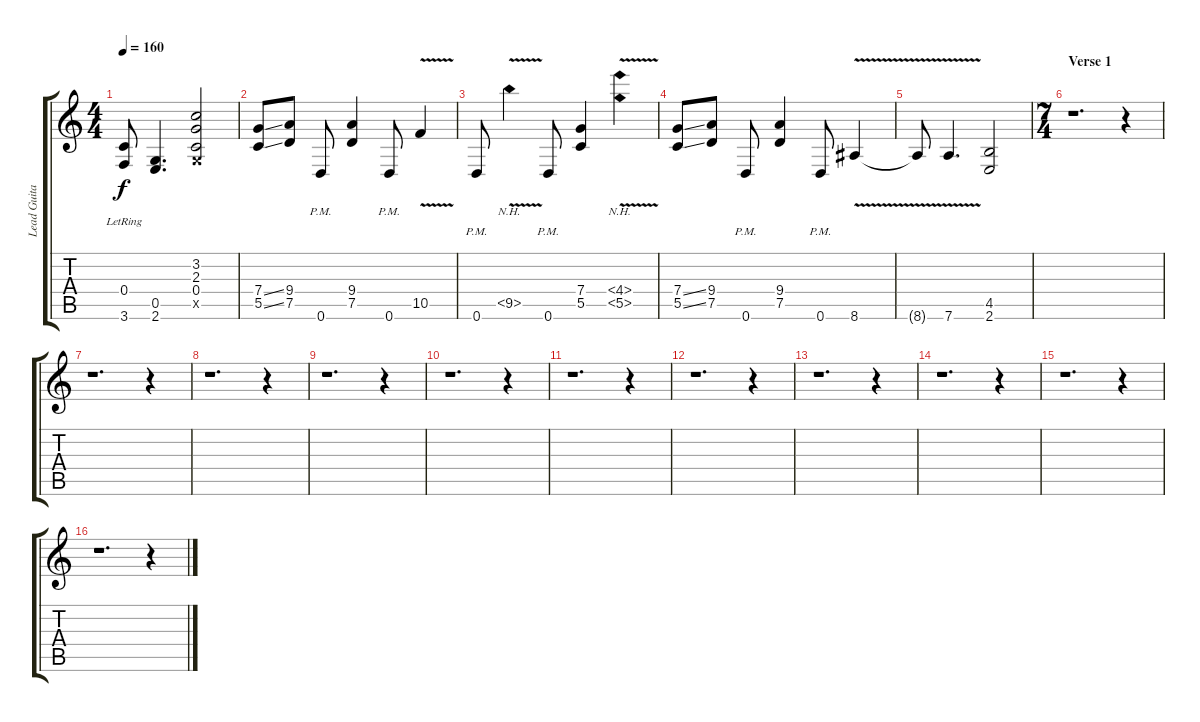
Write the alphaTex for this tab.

\track ("Lead Guitar" "Lead Guita") {instrument overdrivenguitar}
\staff {score tabs}
\tuning (D4 A3 F3 C3 G2 D2) {hide}
\ts (4 4)
\tempo 160
\clef g2
\ks c
(0.4{lr} 3.6{t}).8{dy f} (0.5{t} 2.6).4{d} (3.2 2.3 0.4 0.5{x}).2 |
(7.4{ss} 5.5{ss}).8 (9.4 7.5).8 0.6{pm}.8 (9.4 7.5).4 0.6{pm}.8 10.5{v}.4 |
0.6{pm}.8 9.5{nh v}.4 0.6{pm}.8 (7.4 5.5).4 (4.4{nh v} 5.5{nh v}).4 |
(7.4{ss} 5.5{ss}).8 (9.4 7.5).8 0.6{pm}.8 (9.4 7.5).4 0.6{pm}.8 8.6{v}.4 |
8.6{t}.8 7.6{v}.4{d} (4.5 2.6).2 |
\ts (7 4)
\section ("" "Verse 1")
r.1{d} r.4 |
r.1{d} r.4 |
r.1{d} r.4 |
r.1{d} r.4 |
r.1{d} r.4 |
r.1{d} r.4 |
r.1{d} r.4 |
r.1{d} r.4 |
r.1{d} r.4 |
r.1{d} r.4 |
r.1{d} r.4
